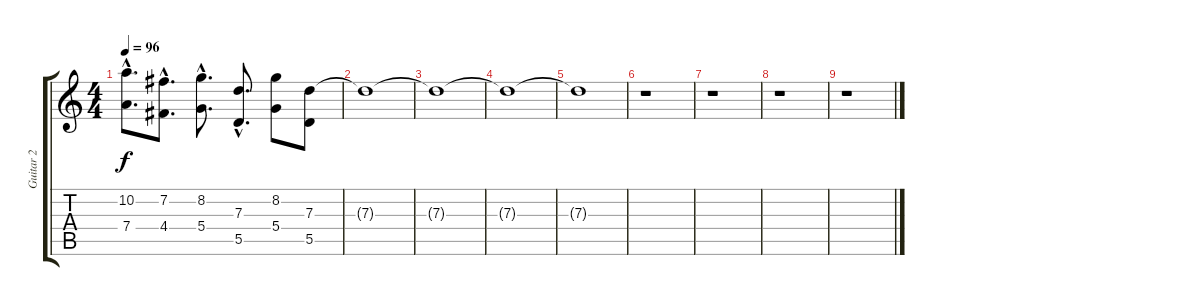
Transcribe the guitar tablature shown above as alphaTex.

\track ("Guitar 2" "Guitar 2") {instrument overdrivenguitar}
\staff {score tabs}
\tuning (E4 B3 G3 D3 A2 E2) {hide}
\ts (4 4)
\tempo 96
\clef g2
\ks c
(10.2{hac} 7.4{hac}).8{d dy f} (7.2{hac} 4.4{hac}).8{d} (8.2{hac} 5.4{hac}).8{d} (7.3{hac} 5.5{hac}).8{d} (8.2 5.4).8 (7.3 5.5).8 |
7.3{t}.1 |
7.3{t}.1{volume 5} |
7.3{t}.1 |
7.3{t}.1 |
r.1 |
r.1 |
r.1 |
r.1
